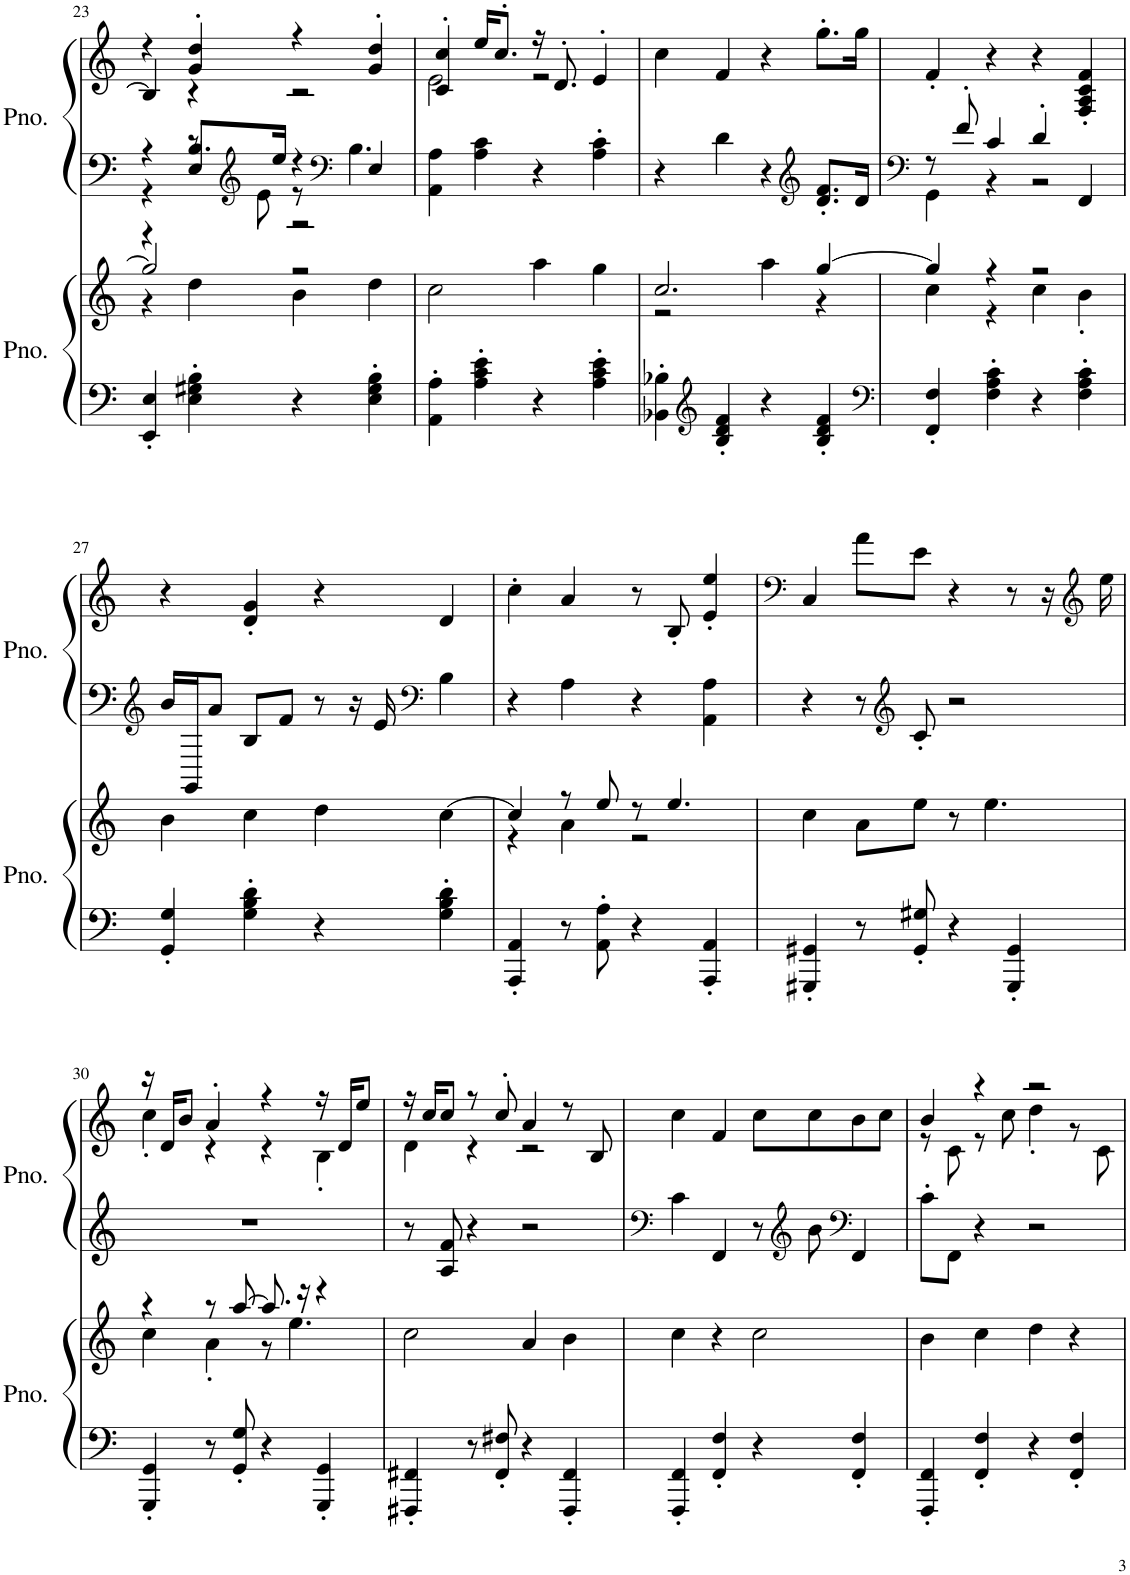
**kern	**kern	**kern	**kern
*part2	*part2	*part1	*part1
*staff4	*staff3	*staff2	*staff1
*I"Piano	*	*I"Piano	*
*I'Pno.	*	*I'Pno.	*
!!LO:PB:g=z
*clefF4	*clefG2	*clefF4	*clefG2
*k[]	*k[]	*k[]	*k[]
*M4/4	*M4/4	*M4/4	*M4/4
=23	=23	=23	=23
*	*^	*^	*^
*	*	*	*	*^	*	*
4EE/' 4E/'	2gg/]	4r	4r	4r	4r	4r	4B/]
4E\' 4G#X\' 4B\'	.	4dd\	8.B/L	8r	4E/	4g/' 4dd/'	4r
*	*	*	*clefG2	*	*	*	*
.	.	.	.	8e\	.	.	.
.	.	.	16ee/Jk	.	.	.	.
4r	2r	4b\	4r	8r	2r	4r	2r
*	*	*	*clefF4	*	*	*	*
.	.	.	.	4.B\	.	.	.
4E\' 4G#\' 4B\'	.	4dd\	4E/	.	.	4g/' 4dd/'	.
*	*v	*v	*	*	*	*	*
*	*	*v	*v	*v	*	*
=24	=24	=24	=24	=24
4AA\' 4A\'	2cc\	4AA\ 4A\	4c/' 4cc/'	2e\
4A\' 4c\' 4e\'	.	4A\ 4c\	16ee/KL	.
.	.	.	8.cc'/J	.
4r	4aa\	4r	16r	2r
.	.	.	8.d'/	.
4A\' 4c\' 4e\'	4gg\	4A\' 4c\'	4e'/	.
*	*	*	*v	*v
=25	=25	=25	=25
*	*^	*	*
4BB-X\' 4B-X\'	2.cc/	2r	4r	4cc\
*clefG2	*	*	*	*
4B-/' 4d/' 4f/'	.	.	4d\	4f/
4r	.	4aa\	4r	4r
*	*	*	*clefG2	*
4B-/' 4d/' 4f/'	[4gg/	4r	8.d/' 8.f/'L	8.gg'\L
.	.	.	16d/Jk	16gg\Jk
=26	=26	=26	=26	=26
*clefF4	*	*	*clefF4	*
*	*	*	*^	*
4FF/' 4F/'	4gg/]	4cc\	8r	4GG\	4f'/
.	.	.	8f'/	.	.
4F\' 4A\' 4c\'	4r	4r	4c/	4r	4r
4r	2r	4cc\	4d'/	2r	4r
4F\' 4A\' 4c\'	.	4b'\	4FF/	.	4F/' 4A/' 4c/' 4f/'
*	*v	*v	*	*	*
*	*	*v	*v	*
!!LO:LB:g=z
=27	=27	=27	=27
*	*	*clefG2	*
4GG/' 4G/'	4b\	16b/LL	4r
.	.	16GG/J	.
.	.	8a/J	.
4G\' 4B\' 4d\'	4cc\	8B/L	4d/' 4g/'
.	.	8f/J	.
4r	4dd\	8r	4r
.	.	16r	.
.	.	16e/	.
*	*	*clefF4	*
4G\' 4B\' 4d\'	[4cc\	4B\	4d/
=28	=28	=28	=28
*	*^	*	*
4AAA/' 4AA/'	4cc/]	4r	4r	4cc'\
8r	8r	4a\	4A\	4a/
8AA\' 8A\'	8ee/	.	.	.
4r	8r	2r	4r	8r
.	4.ee/	.	.	8B'/
4AAA/' 4AA/'	.	.	4AA\ 4A\	4e/' 4ee/'
*	*v	*v	*	*
=29	=29	=29	=29
*	*	*	*clefF4
4GGG#X/' 4GG#X/'	4cc\	4r	4C/
8r	8a\L	8r	8a\L
*	*	*clefG2	*
8GG#/' 8G#X/'	8ee\J	8c'/	8e\J
4r	8r	2r	4r
.	4.ee\	.	.
4GGG#/' 4GG#/'	.	.	8r
.	.	.	16r
*	*	*	*clefG2
.	.	.	16ee\
!!LO:LB:g=z
=30	=30	=30	=30
*	*^	*	*^
4GGG/' 4GG/'	4r	4cc\	1r	16r	4cc'\
.	.	.	.	16d/KL	.
.	.	.	.	8b/J	.
8r	8r	4a'\	.	4a'/	4r
8GG/' 8G/'	[8aa/	.	.	.	.
4r	8.aa/]	8r	.	4r	4r
.	.	4.ee\	.	.	.
.	16r	.	.	.	.
4GGG/' 4GG/'	4r	.	.	16r	4B'\
.	.	.	.	16d/KL	.
.	.	.	.	8ee/J	.
*	*v	*v	*	*	*
=31	=31	=31	=31	=31
4FFF#X/' 4FF#X/'	2cc\	8r	16r	4d\
.	.	.	16cc/KL	.
.	.	8A/ 8f/	8cc/J	.
8r	.	4r	8r	4r
8FF#/' 8F#X/'	.	.	8cc'/	.
4r	4a/	2r	4a/	2r
4FFF#/' 4FF#/'	4b\	.	8r	.
.	.	.	8B/	.
*	*	*	*v	*v
=32	=32	=32	=32
*	*	*clefF4	*
4FFF/' 4FF/'	4cc\	4c\	4cc\
4FF/' 4F/'	4r	4FF/	4f/
4r	2cc\	8r	8cc\L
*	*	*clefG2	*
.	.	8b\	8cc\
*	*	*clefF4	*
4FF/' 4F/'	.	4FF/	8b\
.	.	.	8cc\J
=33	=33	=33	=33
*	*	*	*^
4FFF/' 4FF/'	4b\	8c'\L	4b/	8r
.	.	8FF\J	.	8c\
4FF/' 4F/'	4cc\	4r	4r	8r
.	.	.	.	8cc\
4r	4dd\	2r	2r	4dd'\
4FF/' 4F/'	4r	.	.	8r
.	.	.	.	8c\
*	*	*	*v	*v
=	=	=	=
*-	*-	*-	*-
